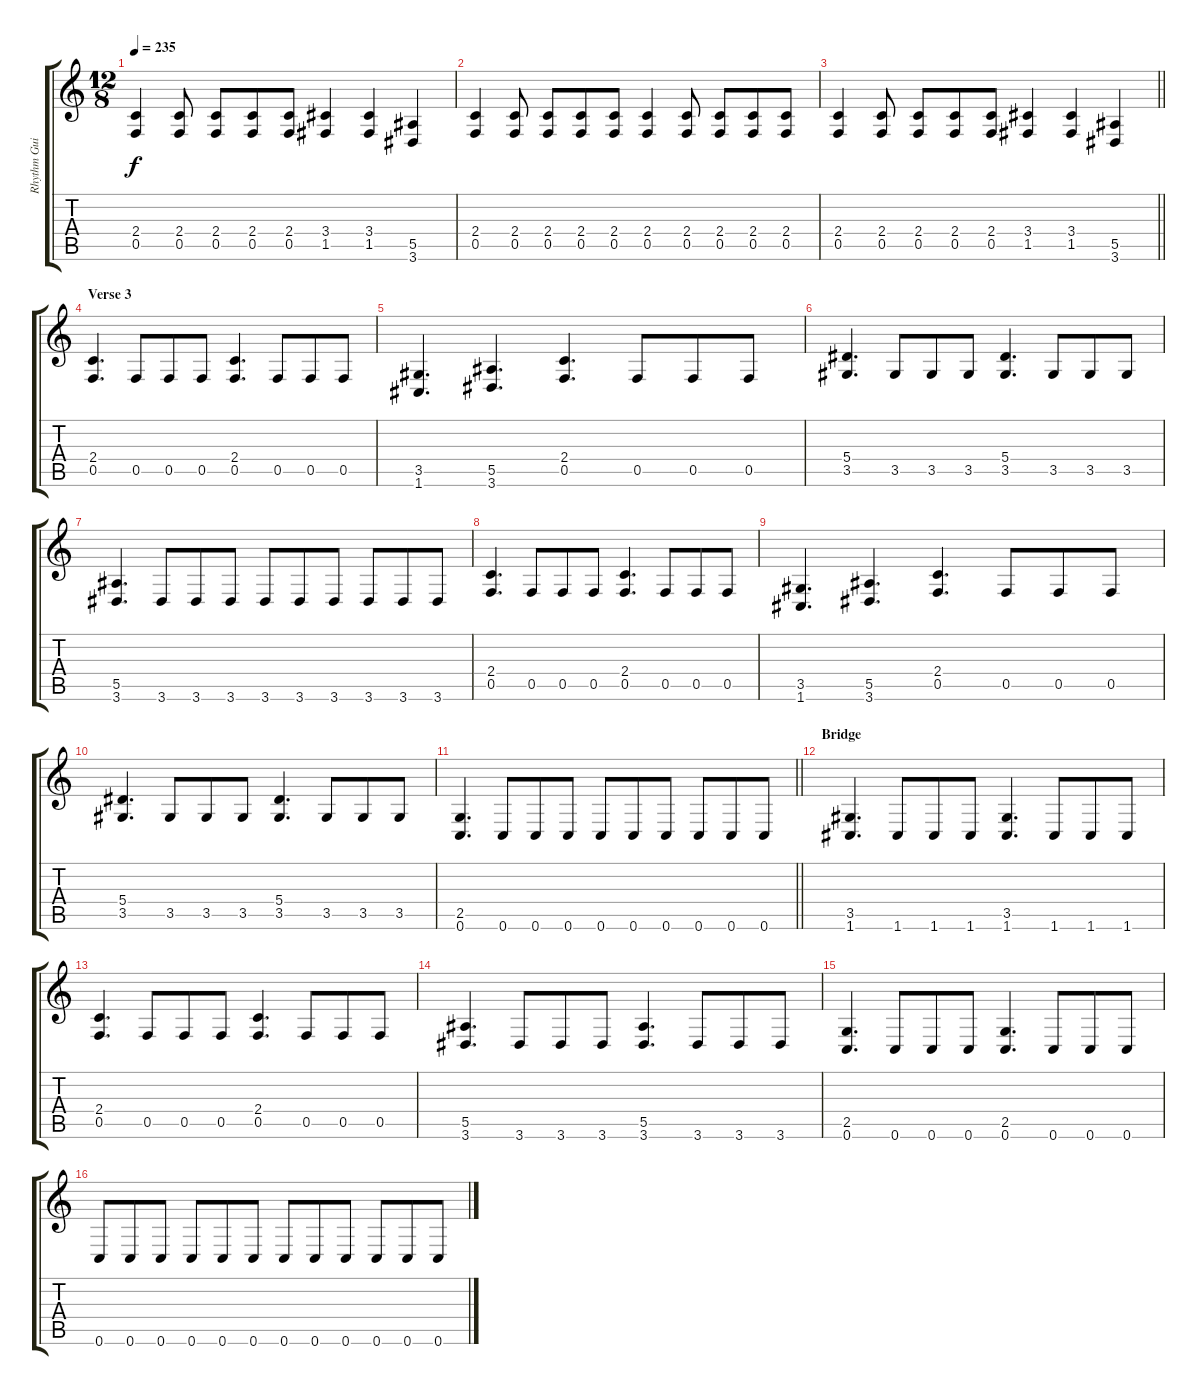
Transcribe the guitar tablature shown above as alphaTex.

\track ("Rhythm Guitar" "Rhythm Gui") {instrument distortionguitar}
\staff {score tabs}
\tuning (C4 G3 Eb3 Bb2 F2 C2) {hide}
\ts (12 8)
\tempo 235
\clef g2
\ks c
(2.4 0.5).4{dy f} (2.4 0.5).8 (2.4 0.5).8 (2.4 0.5).8 (2.4 0.5).8 (3.4 1.5).4 (3.4 1.5).4 (5.5 3.6).4 |
(2.4 0.5).4 (2.4 0.5).8 (2.4 0.5).8 (2.4 0.5).8 (2.4 0.5).8 (2.4 0.5).4 (2.4 0.5).8 (2.4 0.5).8 (2.4 0.5).8 (2.4 0.5).8 |
\barLineRight lightlight
(2.4 0.5).4 (2.4 0.5).8 (2.4 0.5).8 (2.4 0.5).8 (2.4 0.5).8 (3.4 1.5).4 (3.4 1.5).4 (5.5 3.6).4 |
\section ("" "Verse 3")
(2.4 0.5).4{d} 0.5.8 0.5.8 0.5.8 (2.4 0.5).4{d} 0.5.8 0.5.8 0.5.8 |
(3.5 1.6).4{d} (5.5 3.6).4{d} (2.4 0.5).4{d} 0.5.8 0.5.8 0.5.8 |
(5.4 3.5).4{d} 3.5.8 3.5.8 3.5.8 (5.4 3.5).4{d} 3.5.8 3.5.8 3.5.8 |
(5.5 3.6).4{d} 3.6.8 3.6.8 3.6.8 3.6.8 3.6.8 3.6.8 3.6.8 3.6.8 3.6.8 |
(2.4 0.5).4{d} 0.5.8 0.5.8 0.5.8 (2.4 0.5).4{d} 0.5.8 0.5.8 0.5.8 |
(3.5 1.6).4{d} (5.5 3.6).4{d} (2.4 0.5).4{d} 0.5.8 0.5.8 0.5.8 |
(5.4 3.5).4{d} 3.5.8 3.5.8 3.5.8 (5.4 3.5).4{d} 3.5.8 3.5.8 3.5.8 |
\barLineRight lightlight
(2.5 0.6).4{d} 0.6.8 0.6.8 0.6.8 0.6.8 0.6.8 0.6.8 0.6.8 0.6.8 0.6.8 |
\section ("" "Bridge")
(3.5 1.6).4{d} 1.6.8 1.6.8 1.6.8 (3.5 1.6).4{d} 1.6.8 1.6.8 1.6.8 |
(2.4 0.5).4{d} 0.5.8 0.5.8 0.5.8 (2.4 0.5).4{d} 0.5.8 0.5.8 0.5.8 |
(5.5 3.6).4{d} 3.6.8 3.6.8 3.6.8 (5.5 3.6).4{d} 3.6.8 3.6.8 3.6.8 |
(2.5 0.6).4{d} 0.6.8 0.6.8 0.6.8 (2.5 0.6).4{d} 0.6.8 0.6.8 0.6.8 |
0.6.8 0.6.8 0.6.8 0.6.8 0.6.8 0.6.8 0.6.8 0.6.8 0.6.8 0.6.8 0.6.8 0.6.8
